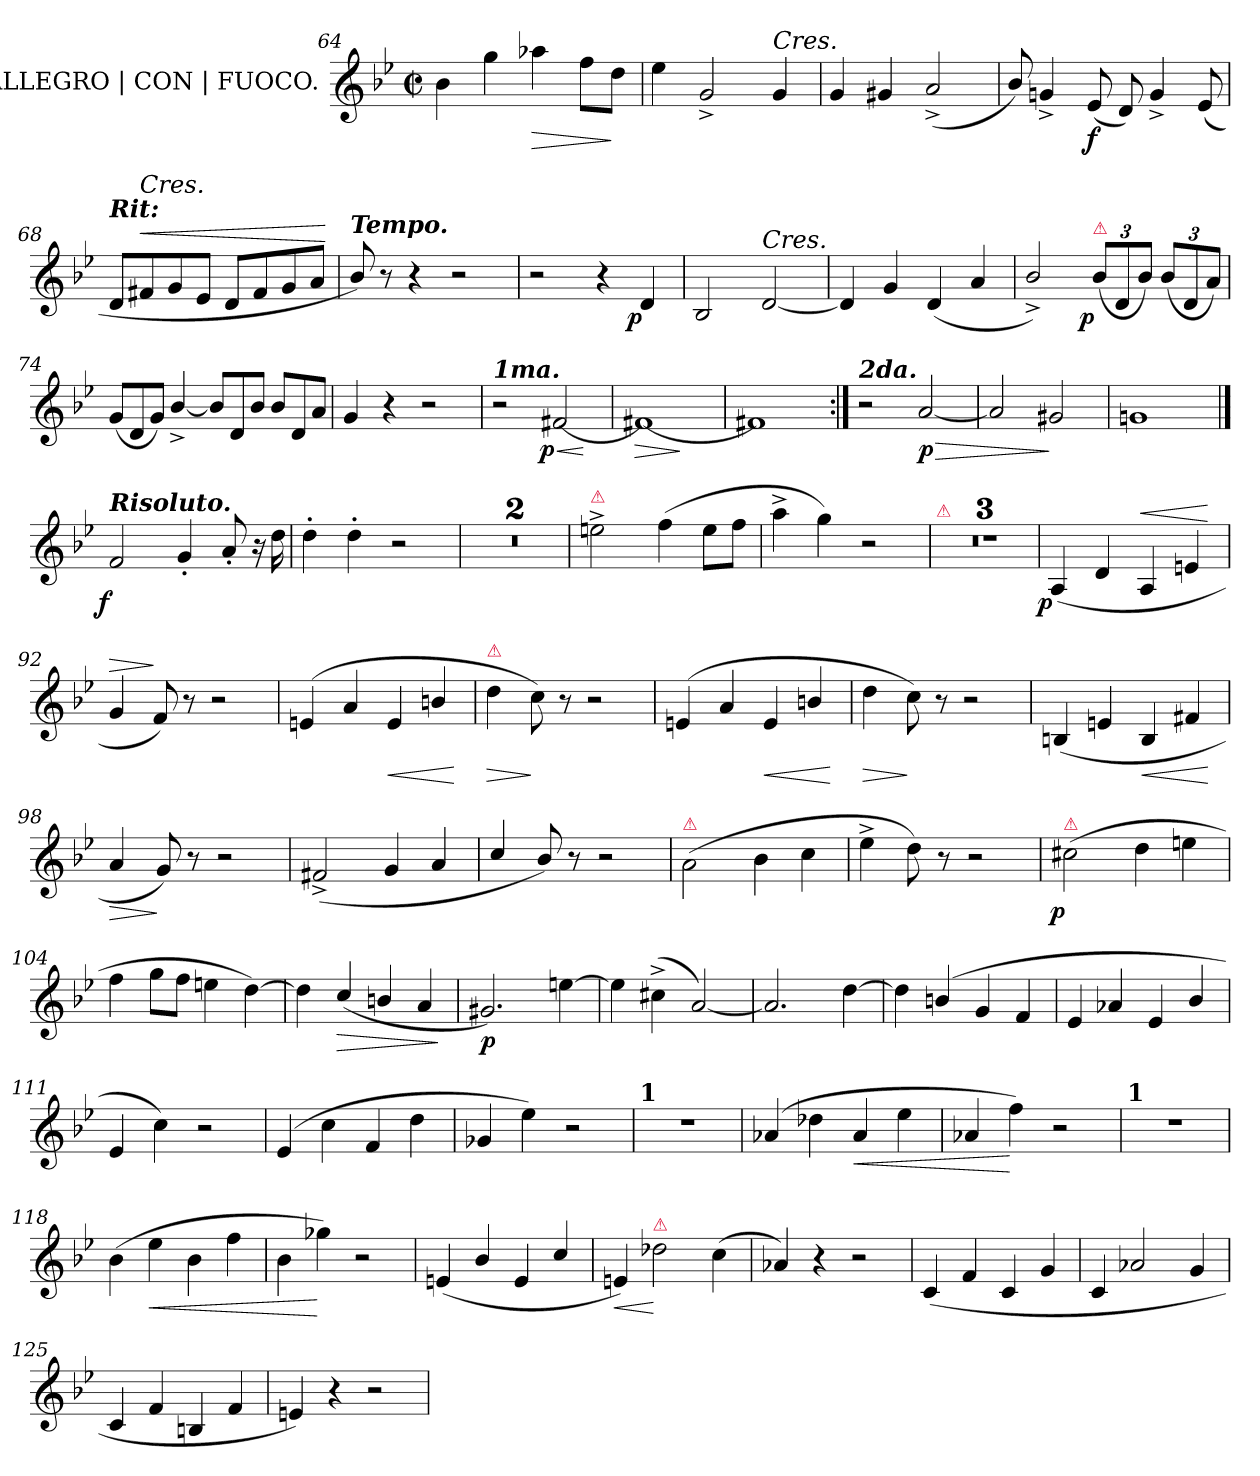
**kern	**dynam
*part1	*part1
*staff1	*staff1
*I"ALLEGRO | CON | FUOCO.	*
*clefG2	*
*k[b-e-]	*
*g:	*
*M2/2	*
*met(c|)	*
=64	=64
4b-	.
4gg	.
!	!LO:HP:b
4aa-X	>
8ffL	.
8ddJ	]
=65	=65
4ee-	.
2g^<	.
!LO:TX:i:t=Cres.	!
4g	.
=66	=66
4g	.
4g#X	.
(<2a^<	.
=67	=67
8b-/)	.
4gn^<	.
(<8e-	f
8d)	.
4g^<	.
(<8e-	.
=68	=68
!LO:TX:a:Bi:t=Rit&colon;	!
8dL	.
!LO:TX:i:t=Cres.	!
!	!LO:HP:a
8f#X	<
8g	.
8e-J	.
8dL	.
8f#	.
8g	.
8aJ	.
.	[
=69	=69
!LO:TX:a:Bi:t=Tempo.	!
8b-/)	.
8r	.
4r	.
2r	.
=70	=70
2r	.
4r	.
!	!LO:DY:rj
4d	p
=71	=71
2B-	.
!LO:TX:i:t=Cres.	!
[2d	.
=72	=72
4d]	.
4g	.
(<4d	.
4a	.
=73	=73
2b-^</)	.
!LO:TX:a:color=crimson:t=⚠	!
!	!LO:DY:rj
(<12b-L	p
12d	.
12b-J)	.
(<12b-L	.
12d	.
12aJ)	.
=74	=74
*Xtuplet	*
(<12gL	.
12d	.
12gJ)	.
[4b-^</	.
12b-L]	.
12d	.
12b-J	.
12b-L	.
12d	.
12aJ	.
=75	=75
4g	.
4r	.
2r	.
=76	=76
!LO:TX:a:Bi:t=1ma.	!
2r	.
!	!LO:HP:b
!	!LO:DY:n=1:rj
[2f#X	< p
.	[
=77	=77
!	!LO:HP:b
1f#X_	>
.	]
=78	=78
1f#X]	.
=79:|!	=79:|!
!LO:TX:a:Bi:t=2da.	!
2r	.
!	!LO:HP:b
[2a	> p
=80	=80
2a]	.
2g#X	]
=81	=81
1gn	.
==82	==82
!LO:TX:a:Bi:t=Risoluto.	!
!	!LO:DY:rj
2f	f
4g'<	.
8a'<	.
16r	.
16dd	.
=83	=83
4dd'>	.
4dd'>	.
2r	.
=84	=84
1rdd	.
=85	=85
1rdd	.
=86	=86
!LO:TX:a:color=crimson:t=⚠	!
2een^<	.
(>4ff	.
8eeL	.
8ffJ	.
=87	=87
4aa^<	.
4gg)	.
2r	.
=88	=88
!LO:TX:a:color=crimson:t=⚠	!
1rdd	.
=89	=89
1rdd	.
=90	=90
1rdd	.
=91	=91
!	!LO:DY:rj
(<4A	p
4d	.
!	!LO:HP:a
4A	<
4en	.
.	[
=92	=92
!	!LO:HP:a
4g	>
8f)	]
8r	.
2r	.
=93	=93
(<4en	.
4a	.
!	!LO:HP:b
4e	<
4bn/	.
.	[
=94	=94
!LO:TX:a:color=crimson:t=⚠	!
!	!LO:HP:b
4dd	>
8cc)	]
8r	.
2r	.
=95	=95
(>4en	.
4a	.
!	!LO:HP:b
4e	<
4bn/	.
.	[
=96	=96
!	!LO:HP:b
4dd	>
8cc)	]
8r	.
2r	.
=97	=97
(>4Bn	.
4en	.
!	!LO:HP:b
4B	<
4f#X	.
.	[
=98	=98
!	!LO:HP:b
4a	>
8g)	]
8r	.
2r	.
=99	=99
(<2f#X^<	.
4g	.
4a	.
=100	=100
4cc/	.
8b-/)	.
8r	.
2r	.
=101	=101
!LO:TX:a:color=crimson:t=⚠	!
(2a\	.
4b-	.
4cc	.
=102	=102
4ee-^<	.
8dd)	.
8r	.
2r	.
=103	=103
!LO:TX:a:color=crimson:t=⚠	!
!	!LO:DY:b:rj
(>2cc#X	p
4dd	.
4een	.
=104	=104
4ff	.
8ggL	.
8ffJ	.
4een	.
[4dd)	.
=105	=105
4dd]	.
!	!LO:HP:b
(<4cc/	>
4bn/	.
4a/	.
.	]
=106	=106
!	!LO:DY:b
2.g#X)	p
[4een	.
=107	=107
4een]	.
(>4cc#X^<	.
[2a)	.
=108	=108
2.a]	.
[4dd	.
=109	=109
4dd]	.
(>4bn/	.
4g	.
4f	.
=110	=110
4e-	.
4a-X	.
4e-	.
4b-/	.
=111	=111
4e-	.
4cc)	.
2r	.
=112	=112
(>4e-	.
4cc	.
4f	.
4dd	.
=113	=113
4g-X	.
4ee-)	.
2r	.
=114	=114
!LO:TX:a:B:t=1	!
1rdd	.
=115	=115
(>4a-X	.
4dd-X	.
!	!LO:HP:b
4a-	<
4ee-	.
=116	=116
4a-X	.
4ff)	[
2r	.
=117	=117
!LO:TX:a:B:t=1	!
1rdd	.
=118	=118
(>4b-	.
!	!LO:HP:b
4ee-	<
4b-	.
4ff	.
=119	=119
4b-	.
4gg-X)	[
2r	.
=120	=120
(>4en	.
4b-/	.
4e	.
4cc/	.
=121	=121
!	!LO:HP:b
4en)	<
!LO:TX:a:color=crimson:t=⚠	!
2dd-X	[
(>4cc	.
=122	=122
4a-X)	.
4r	.
2r	.
=123	=123
(<4c	.
4f	.
4c	.
4g	.
=124	=124
4c	.
2a-X	.
4g	.
=125	=125
4c	.
4f	.
4Bn	.
4f	.
=126	=126
4en)	.
4r	.
2r	.
=	=
*-	*-
